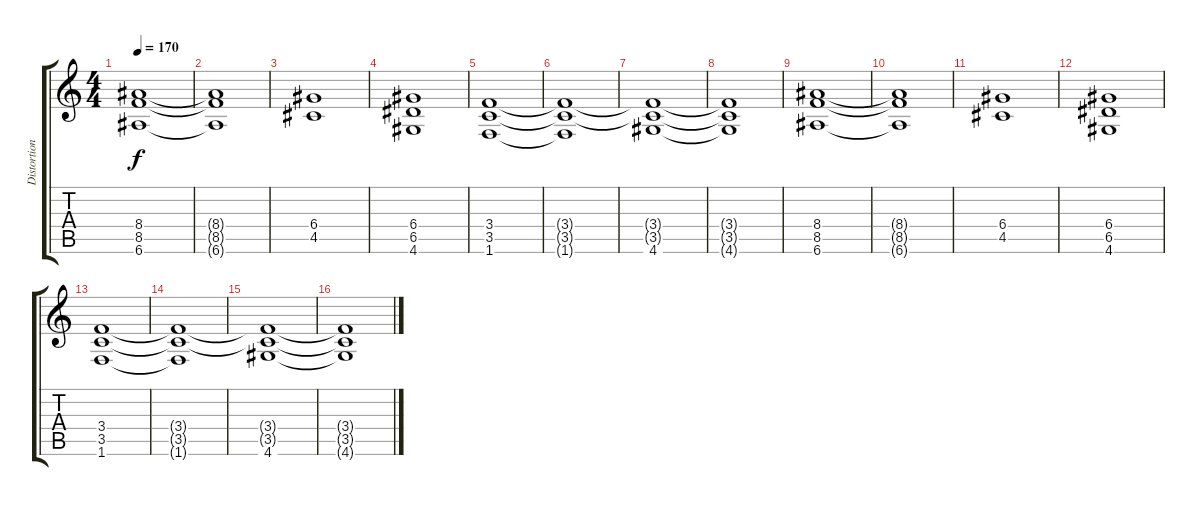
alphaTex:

\track ("Distortion Guitar II" "Distortion") {instrument overdrivenguitar}
\staff {score tabs}
\tuning (E4 B3 G3 D3 A2 E2) {hide}
\ts (4 4)
\tempo 170
\clef g2
\ks c
(8.4 8.5 6.6).1{dy f} |
(8.4{t} 8.5{t} 6.6{t}).1 |
(6.4 4.5).1 |
(6.4 6.5 4.6).1 |
(3.4 3.5 1.6).1 |
(3.4{t} 3.5{t} 1.6{t}).1 |
(3.4{t} 3.5{t} 4.6).1 |
(3.4{t} 3.5{t} 4.6{t}).1 |
(8.4 8.5 6.6).1 |
(8.4{t} 8.5{t} 6.6{t}).1 |
(6.4 4.5).1 |
(6.4 6.5 4.6).1 |
(3.4 3.5 1.6).1 |
(3.4{t} 3.5{t} 1.6{t}).1 |
(3.4{t} 3.5{t} 4.6).1 |
(3.4{t} 3.5{t} 4.6{t}).1
